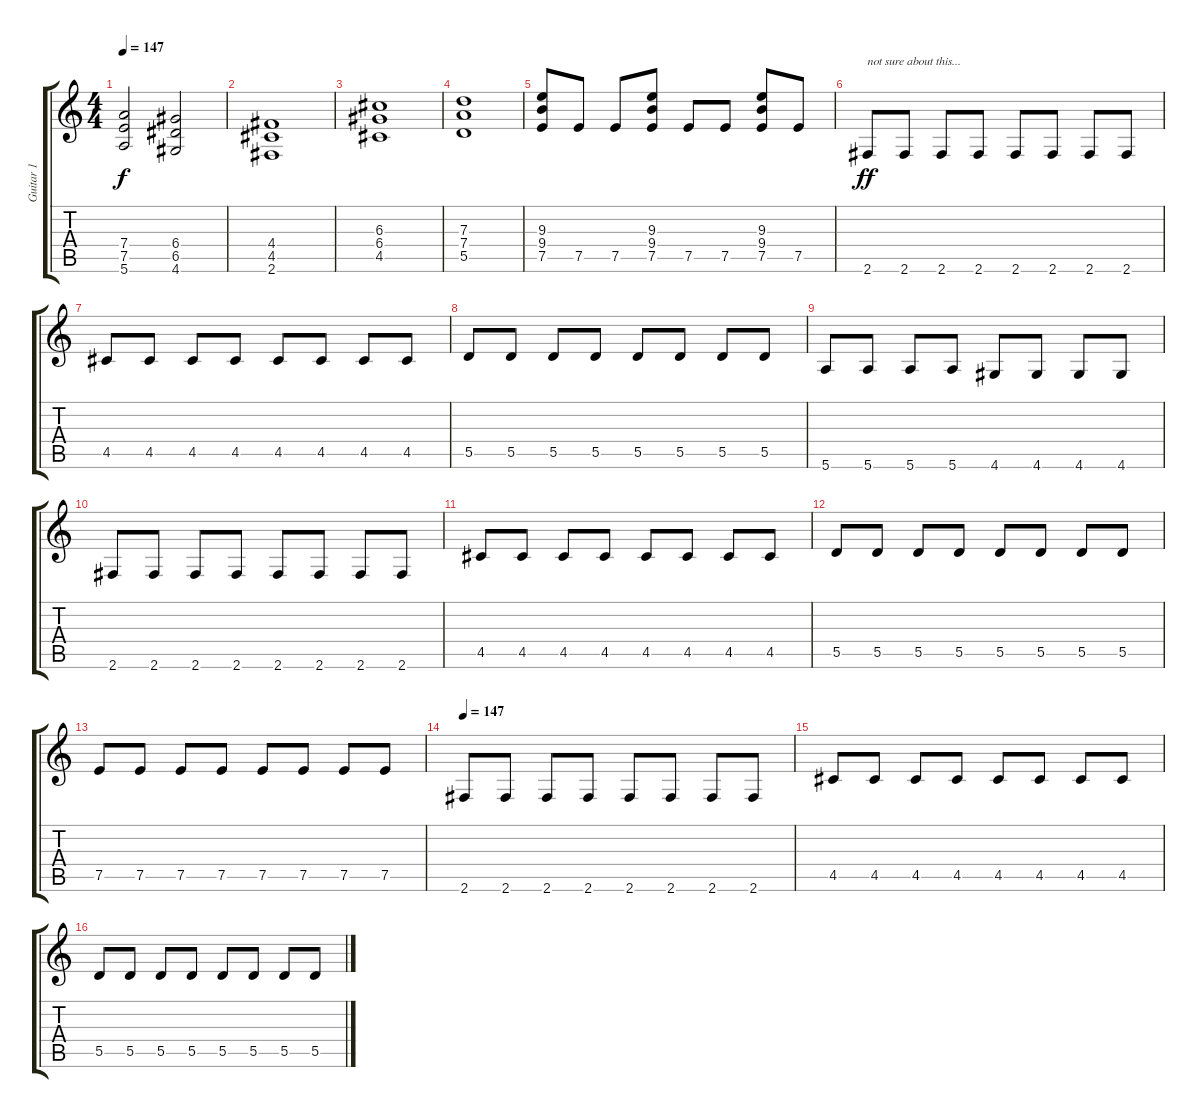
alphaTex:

\track ("Guitar 1" "Guitar 1") {instrument distortionguitar}
\staff {score tabs}
\tuning (E4 B3 G3 D3 A2 E2) {hide}
\ts (4 4)
\tempo 147
\clef g2
\ks c
(7.4 7.5 5.6).2{dy f} (6.4 6.5 4.6).2 |
(4.4 4.5 2.6).1 |
(6.3 6.4 4.5).1 |
(7.3 7.4 5.5).1 |
(9.3 9.4 7.5).8 7.5.8 7.5.8 (9.3 9.4 7.5).8 7.5.8 7.5.8 (9.3 9.4 7.5).8 7.5.8 |
2.6.8{txt "not sure about this..." dy ff} 2.6.8 2.6.8 2.6.8 2.6.8 2.6.8 2.6.8 2.6.8 |
4.5.8 4.5.8 4.5.8 4.5.8 4.5.8 4.5.8 4.5.8 4.5.8 |
5.5.8 5.5.8 5.5.8 5.5.8 5.5.8 5.5.8 5.5.8 5.5.8 |
5.6.8 5.6.8 5.6.8 5.6.8 4.6.8 4.6.8 4.6.8 4.6.8 |
2.6.8 2.6.8 2.6.8 2.6.8 2.6.8 2.6.8 2.6.8 2.6.8 |
4.5.8 4.5.8 4.5.8 4.5.8 4.5.8 4.5.8 4.5.8 4.5.8 |
5.5.8 5.5.8 5.5.8 5.5.8 5.5.8 5.5.8 5.5.8 5.5.8 |
7.5.8 7.5.8 7.5.8 7.5.8 7.5.8 7.5.8 7.5.8 7.5.8 |
\tempo 147
2.6.8 2.6.8 2.6.8 2.6.8 2.6.8 2.6.8 2.6.8 2.6.8 |
4.5.8 4.5.8 4.5.8 4.5.8 4.5.8 4.5.8 4.5.8 4.5.8 |
5.5.8 5.5.8 5.5.8 5.5.8 5.5.8 5.5.8 5.5.8 5.5.8
